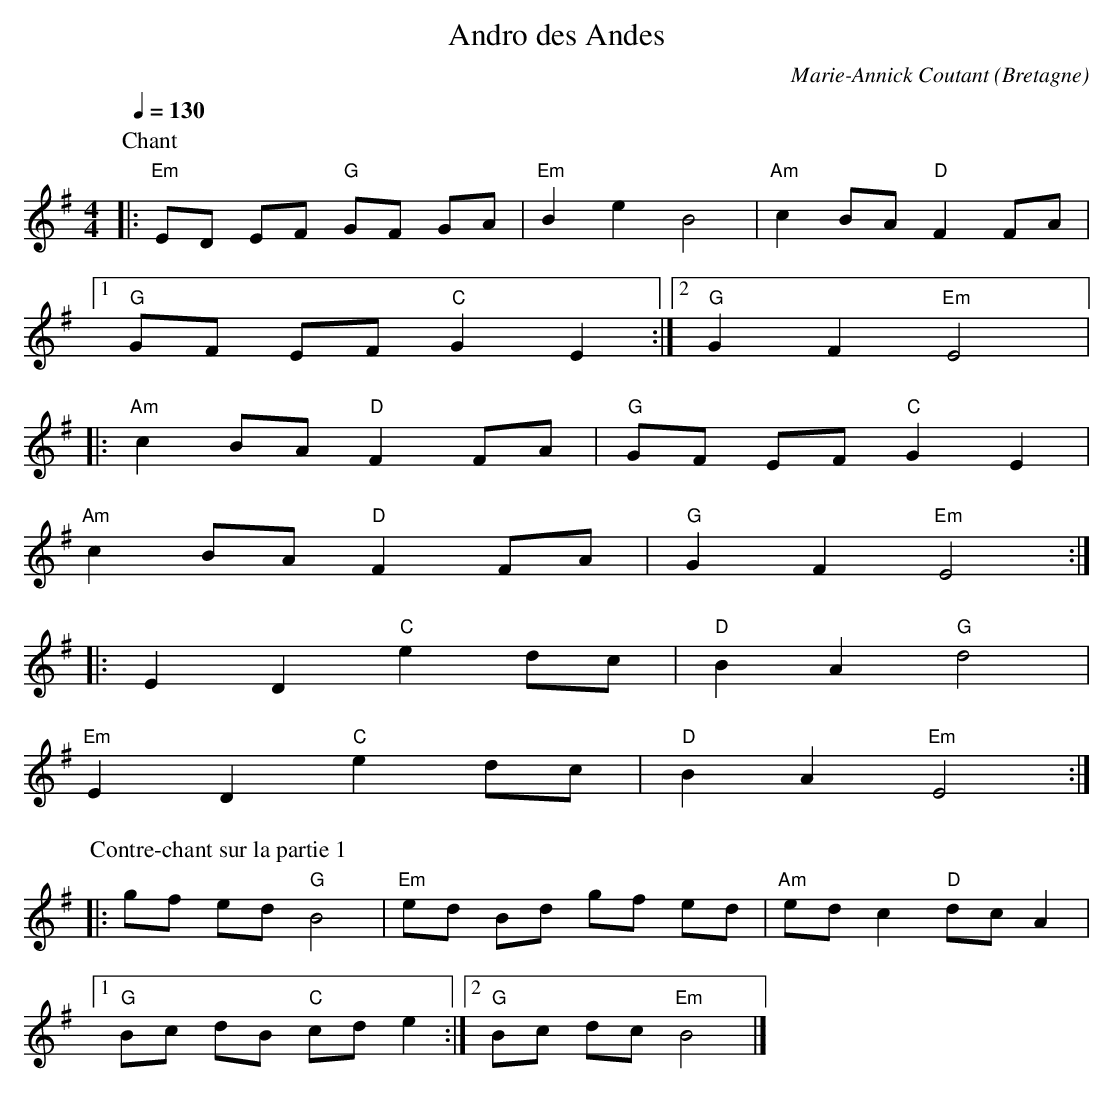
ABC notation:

X:1
T:Andro des Andes
C:Marie-Annick Coutant
O:Bretagne
M:4/4
L:1/16
Q:1/4=130
K:G
P:Chant
K:G
|: "Em"E2D2 E2F2 "G"G2F2 G2A2 | "Em"B4 e4 B8 | "Am"c4 B2A2 "D"F4 F2A2 |1
"G"G2F2 E2F2 "C"G4 E4 :|2 "G"G4 F4 "Em"E8 |:
"Am"c4 B2A2 "D"F4 F2A2 | "G"G2F2 E2F2 "C"G4 E4 |
"Am"c4 B2A2 "D"F4 F2A2 | "G"G4 F4 "Em"E8 ::
E4 D4 "C"e4 d2c2 | "D"B4 A4 "G"d8 |
"Em"E4 D4 "C"e4 d2c2 | "D"B4 A4 "Em"E8 :|
%%vskip 1
P:Contre-chant sur la partie 1
K:G
|: g2f2 e2d2 "G"B8 | "Em"e2d2 B2d2 g2f2 e2d2 | "Am"e2d2 c4 "D"d2c2 A4 |1
"G"B2c2 d2B2 "C"c2d2 e4 :|2 "G"B2c2 d2c2 "Em"B8 |]
